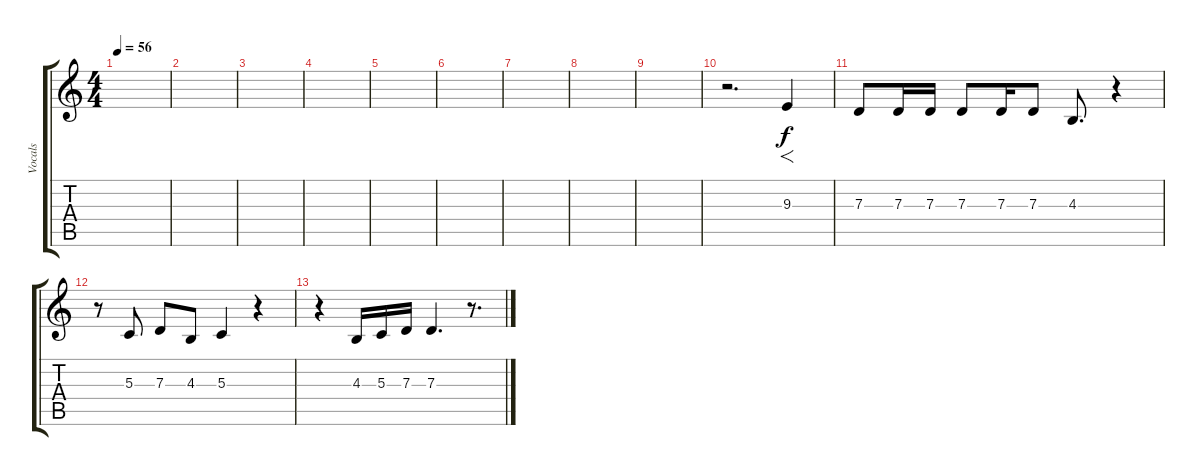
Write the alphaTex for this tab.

\track ("Vocals" "Vocals") {instrument viola}
\staff {score tabs}
\tuning (E4 B3 G3 D3 A2 E2) {hide}
\ts (4 4)
\tempo 56
\clef g2
\ks c
|
|
|
|
|
|
|
|
|
r.2{d} 9.3.4{f} |
7.3.8 7.3.16 7.3.16 7.3.8 7.3.16 7.3.8 4.3.8{d} r.4 |
r.8 5.3.8 7.3.8 4.3.8 5.3.4 r.4 |
r.4 4.3.16 5.3.16 7.3.16 7.3.4{d} r.8{d}
